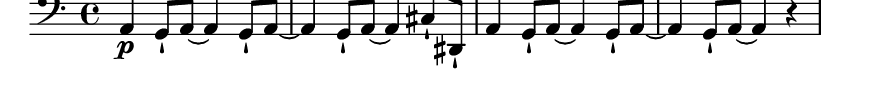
\version "2.11.64"

\include "../config/lib.ly"

\score {
  \new Staff {
      \time 4/4
      \relative c {
        \set Score.currentBarNumber = #158
        \bar ""
        \bracketUp
        
        \clef bass
        %% idéia de INT_1(5 3 4 1 2 0)
        a4\p g8\st a8~ a4 g8\st a~
        a4 g8\st a8~ a4 cis8\st dis,\st
        a'4 g8\st a8~ a4 g8\st a~
        a4 g8\st a8~ a4 r4
      }
    }
  \layout {
    \context {
      \Staff \consists "Horizontal_bracket_engraver"
    }
  }
}
\paper {
  paper-width = 14.9\cm
  paper-height = 1.9\cm
  top-margin = -.7\cm
  left-margin = .5\cm
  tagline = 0
  indent = #0
}
